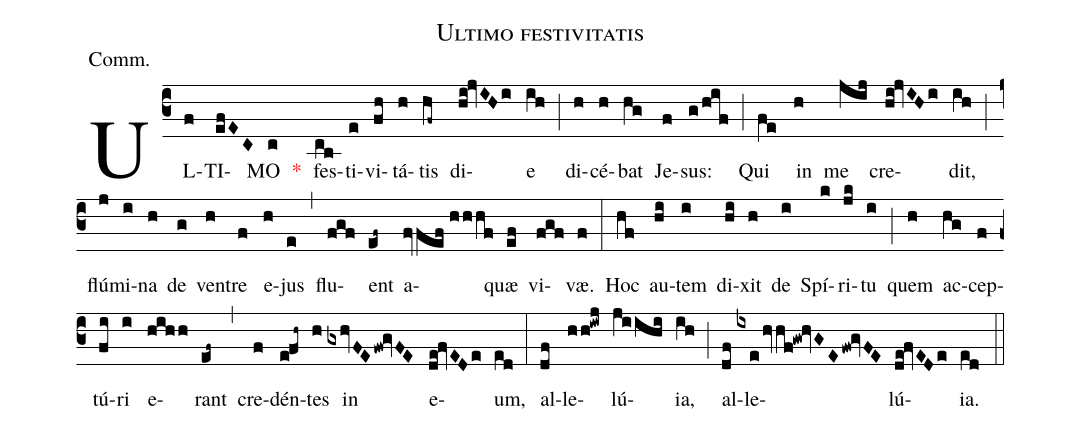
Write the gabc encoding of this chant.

name:Ultimo festivitatis;
annotation:Comm.;
mode:V.;
office-part:Communion;
%%
(c3) UL(f)TI(efEC)MO(c) <v>\red{*}</v>() fes(cb)ti(e)vi(fh)tá(h)tis(hf~) di(hi!jvIHi)e(ih) (;) di(h)cé(h)bat(hg) Je(f)sus:(g/hif) (;) Qui(fe) in(h) me(jij) cre(hi!jvIHi)dit,(ih) (;) flú(j)mi(i)na(h) de(g) ven(h)tre(f) e(h)jus(e) (,) flu(fgf)ent(ef~) a(fvfef//hhhf)quæ(ef) vi(fgf)væ.(f) (:) Hoc(hf) au(hi)tem(i) di(hi)xit(h) de(i) Spí(k)ri(jk)tu(i) (;) quem(h) ac(hg)cep(f)tú(fi)ri(i) e(hihh)rant(ef~) (,) cre(f)dén(e!fh~)tes(h) in(gxhvFE/fw!gvFE) e(de!fvEDe)um,(ed) (:) al(df)le(hh!iwj)lú(jiihi)ia,(ih) (;) al(df)le(ixe/hvhf!gw!hvGE/fw!gvFE)lú(de!fvEDe)ia.(ed) (::)
